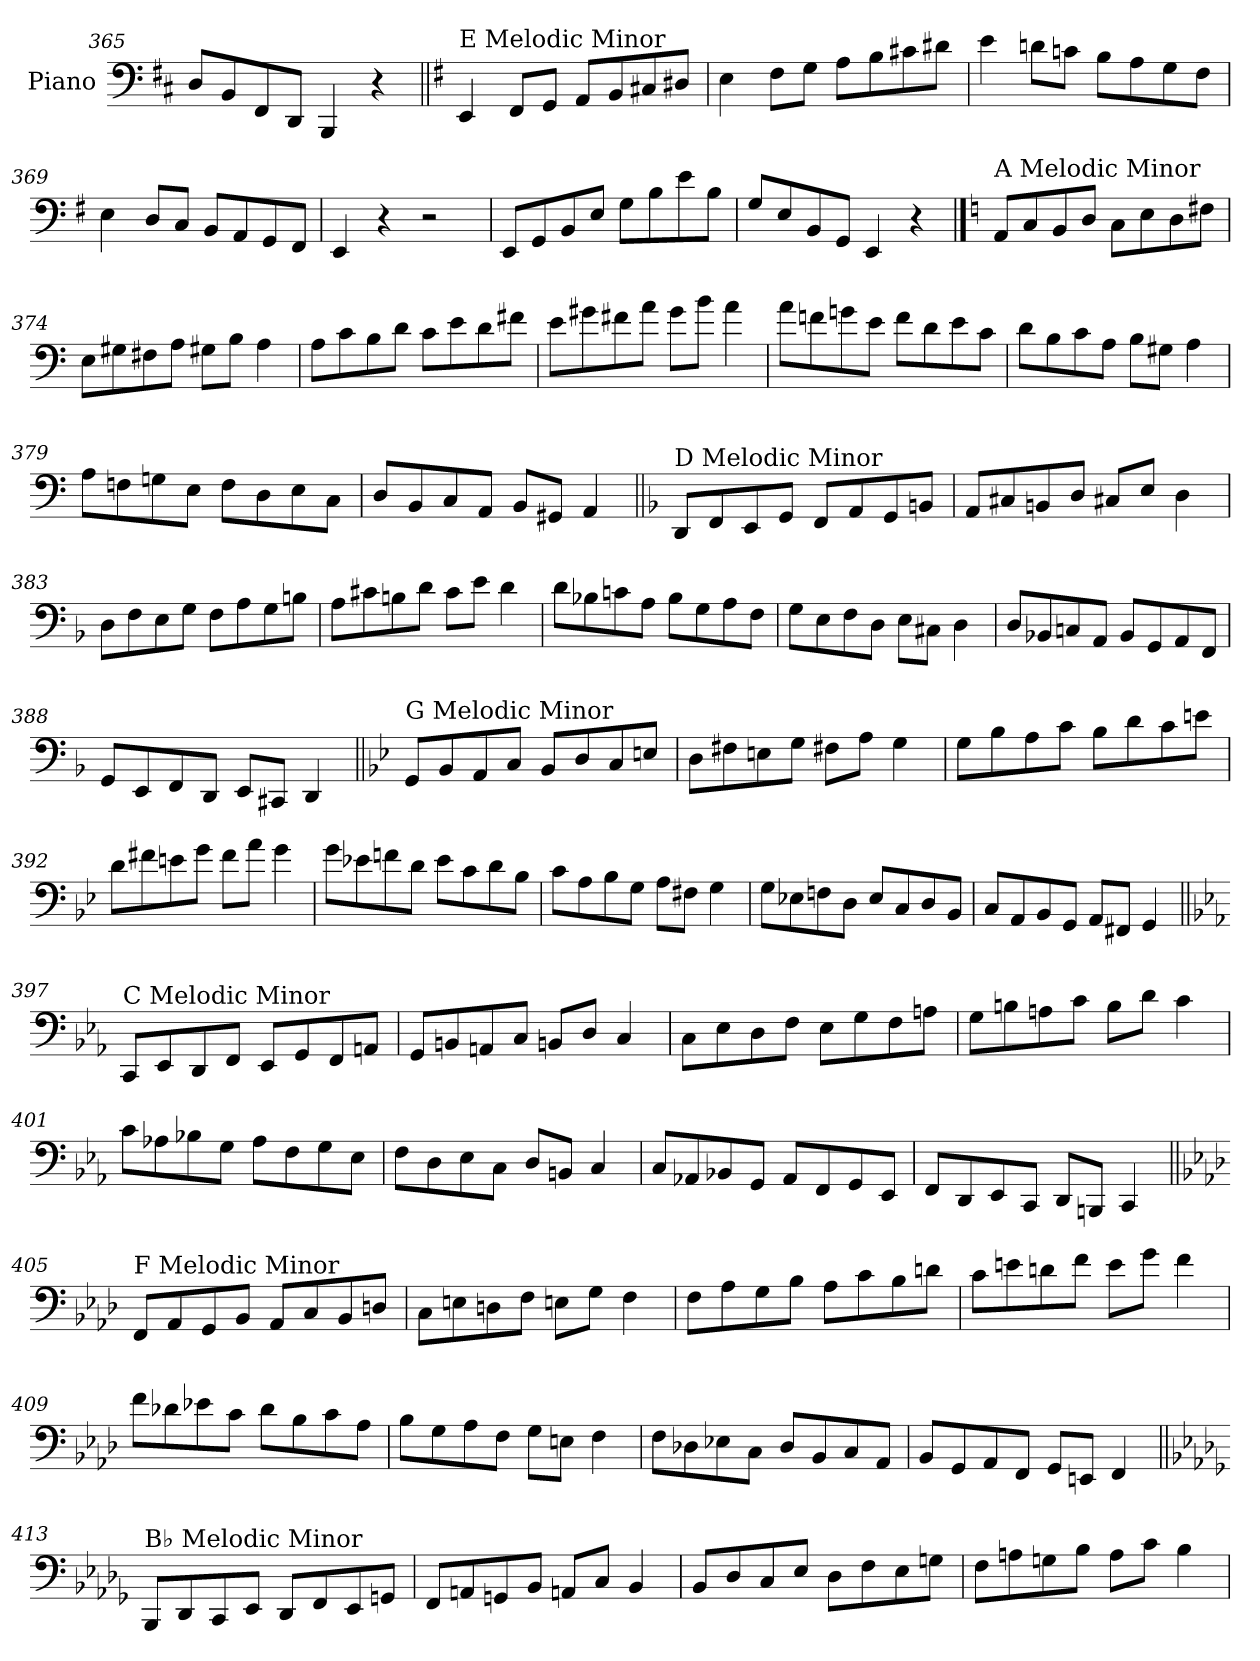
**kern
*part1
*staff1
*I"Piano
*I'Pno.
*clefF4
*k[f#c#]
=365
8D/L
8BB/
8FF#/
8DD/J
4BBB/
4r
!!LO:LB:g=z
=366||
*k[f#]
!LO:TX:a:t=E Melodic Minor
4EE/
8FF#/L
8GG/J
8AA/L
8BB/
8C#X/
8D#X/J
=367
4E\
8F#\L
8G\J
8A\L
8B\
8c#X\
8d#X\J
=368
4e\
8dn\L
8cn\J
8B\L
8A\
8G\
8F#\J
=369
4E\
8D/L
8C/J
8BB/L
8AA/
8GG/
8FF#/J
=370
4EE/
4r
2r
=371
8EE/L
8GG/
8BB/
8E/J
8G\L
8B\
8e\
8B\J
=372
8G/L
8E/
8BB/
8GG/J
4EE/
4r
!!LO:PB:g=z
==373
*k[]
!LO:TX:a:t=A Melodic Minor
8AA/L
8C/
8BB/
8D/J
8C\L
8E\
8D\
8F#X\J
=374
8E\L
8G#X\
8F#X\
8A\J
8G#X\L
8B\J
4A\
=375
8A\L
8c\
8B\
8d\J
8c\L
8e\
8d\
8f#X\J
=376
8e\L
8g#X\
8f#X\
8a\J
8g#\L
8b\J
4a\
!!LO:LB:g=z
=377
8a\L
8fn\
8gn\
8e\J
8f\L
8d\
8e\
8c\J
=378
8d\L
8B\
8c\
8A\J
8B\L
8G#X\J
4A\
=379
8A\L
8Fn\
8Gn\
8E\J
8F\L
8D\
8E\
8C\J
=380
8D/L
8BB/
8C/
8AA/J
8BB/L
8GG#X/J
4AA/
!!LO:LB:g=z
=381||
*k[b-]
!LO:TX:a:t=D Melodic Minor
8DD/L
8FF/
8EE/
8GG/J
8FF/L
8AA/
8GG/
8BBn/J
=382
8AA/L
8C#X/
8BBn/
8D/J
8C#X/L
8E/J
4D\
=383
8D\L
8F\
8E\
8G\J
8F\L
8A\
8G\
8Bn\J
=384
8A\L
8c#X\
8Bn\
8d\J
8c#\L
8e\J
4d\
!!LO:LB:g=z
=385
8d\L
8B-X\
8cn\
8A\J
8B-\L
8G\
8A\
8F\J
=386
8G\L
8E\
8F\
8D\J
8E\L
8C#X\J
4D\
=387
8D/L
8BB-X/
8Cn/
8AA/J
8BB-/L
8GG/
8AA/
8FF/J
=388
8GG/L
8EE/
8FF/
8DD/J
8EE/L
8CC#X/J
4DD/
!!LO:LB:g=z
=389||
*k[b-e-]
!LO:TX:a:t=G Melodic Minor
8GG/L
8BB-/
8AA/
8C/J
8BB-/L
8D/
8C/
8En/J
=390
8D\L
8F#X\
8En\
8G\J
8F#X\L
8A\J
4G\
=391
8G\L
8B-\
8A\
8c\J
8B-\L
8d\
8c\
8en\J
=392
8d\L
8f#X\
8en\
8g\J
8f#\L
8a\J
4g\
!!LO:LB:g=z
=393
8g\L
8e-X\
8fn\
8d\J
8e-\L
8c\
8d\
8B-\J
=394
8c\L
8A\
8B-\
8G\J
8A\L
8F#X\J
4G\
=395
8G\L
8E-X\
8Fn\
8D\J
8E-/L
8C/
8D/
8BB-/J
=396
8C/L
8AA/
8BB-/
8GG/J
8AA/L
8FF#X/J
4GG/
!!LO:LB:g=z
=397||
*k[b-e-a-]
!LO:TX:a:t=C Melodic Minor
8CC/L
8EE-/
8DD/
8FF/J
8EE-/L
8GG/
8FF/
8AAn/J
=398
8GG/L
8BBn/
8AAn/
8C/J
8BBn/L
8D/J
4C/
=399
8C\L
8E-\
8D\
8F\J
8E-\L
8G\
8F\
8An\J
=400
8G\L
8Bn\
8An\
8c\J
8B\L
8d\J
4c\
!!LO:LB:g=z
=401
8c\L
8A-X\
8B-X\
8G\J
8A-\L
8F\
8G\
8E-\J
=402
8F\L
8D\
8E-\
8C\J
8D/L
8BBn/J
4C/
=403
8C/L
8AA-X/
8BB-X/
8GG/J
8AA-/L
8FF/
8GG/
8EE-/J
=404
8FF/L
8DD/
8EE-/
8CC/J
8DD/L
8BBBn/J
4CC/
!!LO:PB:g=z
=405||
*k[b-e-a-d-]
!LO:TX:a:t=F Melodic Minor
8FF/L
8AA-/
8GG/
8BB-/J
8AA-/L
8C/
8BB-/
8Dn/J
=406
8C\L
8En\
8Dn\
8F\J
8En\L
8G\J
4F\
=407
8F\L
8A-\
8G\
8B-\J
8A-\L
8c\
8B-\
8dn\J
=408
8c\L
8en\
8dn\
8f\J
8e\L
8g\J
4f\
!!LO:LB:g=z
=409
8f\L
8d-X\
8e-X\
8c\J
8d-\L
8B-\
8c\
8A-\J
=410
8B-\L
8G\
8A-\
8F\J
8G\L
8En\J
4F\
=411
8F\L
8D-X\
8E-X\
8C\J
8D-/L
8BB-/
8C/
8AA-/J
=412
8BB-/L
8GG/
8AA-/
8FF/J
8GG/L
8EEn/J
4FF/
!!LO:LB:g=z
=413||
*k[b-e-a-d-g-]
!LO:TX:a:t=B♭ Melodic Minor
8BBB-/L
8DD-/
8CC/
8EE-/J
8DD-/L
8FF/
8EE-/
8GGn/J
=414
8FF/L
8AAn/
8GGn/
8BB-/J
8AAn/L
8C/J
4BB-/
=415
8BB-/L
8D-/
8C/
8E-/J
8D-\L
8F\
8E-\
8Gn\J
=416
8F\L
8An\
8Gn\
8B-\J
8A\L
8c\J
4B-\
=
*-
